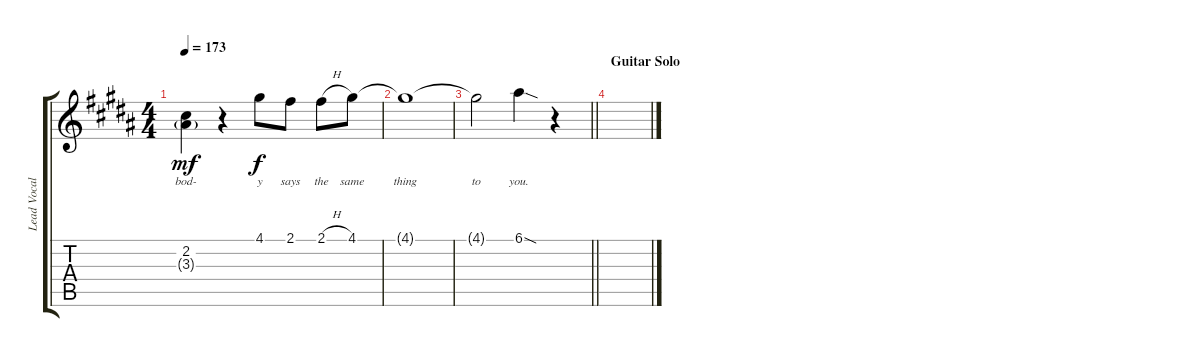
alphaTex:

\track ("Lead Vocals" "Lead Vocal") {instrument electricguitarjazz}
\staff {score tabs}
\tuning (E4 B3 G3 D3 A2 E2) {hide}
\ts (4 4)
\tempo 173
\clef g2
\ks g#minor
(2.2 3.3{g}).4{lyrics (0 "bod-") lyrics (1 "") lyrics (2 "") lyrics (3 "") lyrics (4 "") dy mf} r.4 4.1.8{lyrics (0 "y") lyrics (1 "") lyrics (2 "") lyrics (3 "") lyrics (4 "") dy f beam Down} 2.1.8{lyrics (0 "says") lyrics (1 "") lyrics (2 "") lyrics (3 "") lyrics (4 "") beam Down} 2.1{h}.8{lyrics (0 "the") lyrics (1 "") lyrics (2 "") lyrics (3 "") lyrics (4 "") beam Down} 4.1.8{lyrics (0 "same") lyrics (1 "") lyrics (2 "") lyrics (3 "") lyrics (4 "") beam Down} |
4.1{t}.1{lyrics (0 "thing") lyrics (1 "") lyrics (2 "") lyrics (3 "") lyrics (4 "")} |
\barLineRight lightlight
4.1{t}.2{lyrics (0 "to") lyrics (1 "") lyrics (2 "") lyrics (3 "") lyrics (4 "")} 6.1{sod}.4{lyrics (0 "you.") lyrics (1 "") lyrics (2 "") lyrics (3 "") lyrics (4 "")} r.4 |
\section ("" "Guitar Solo")
